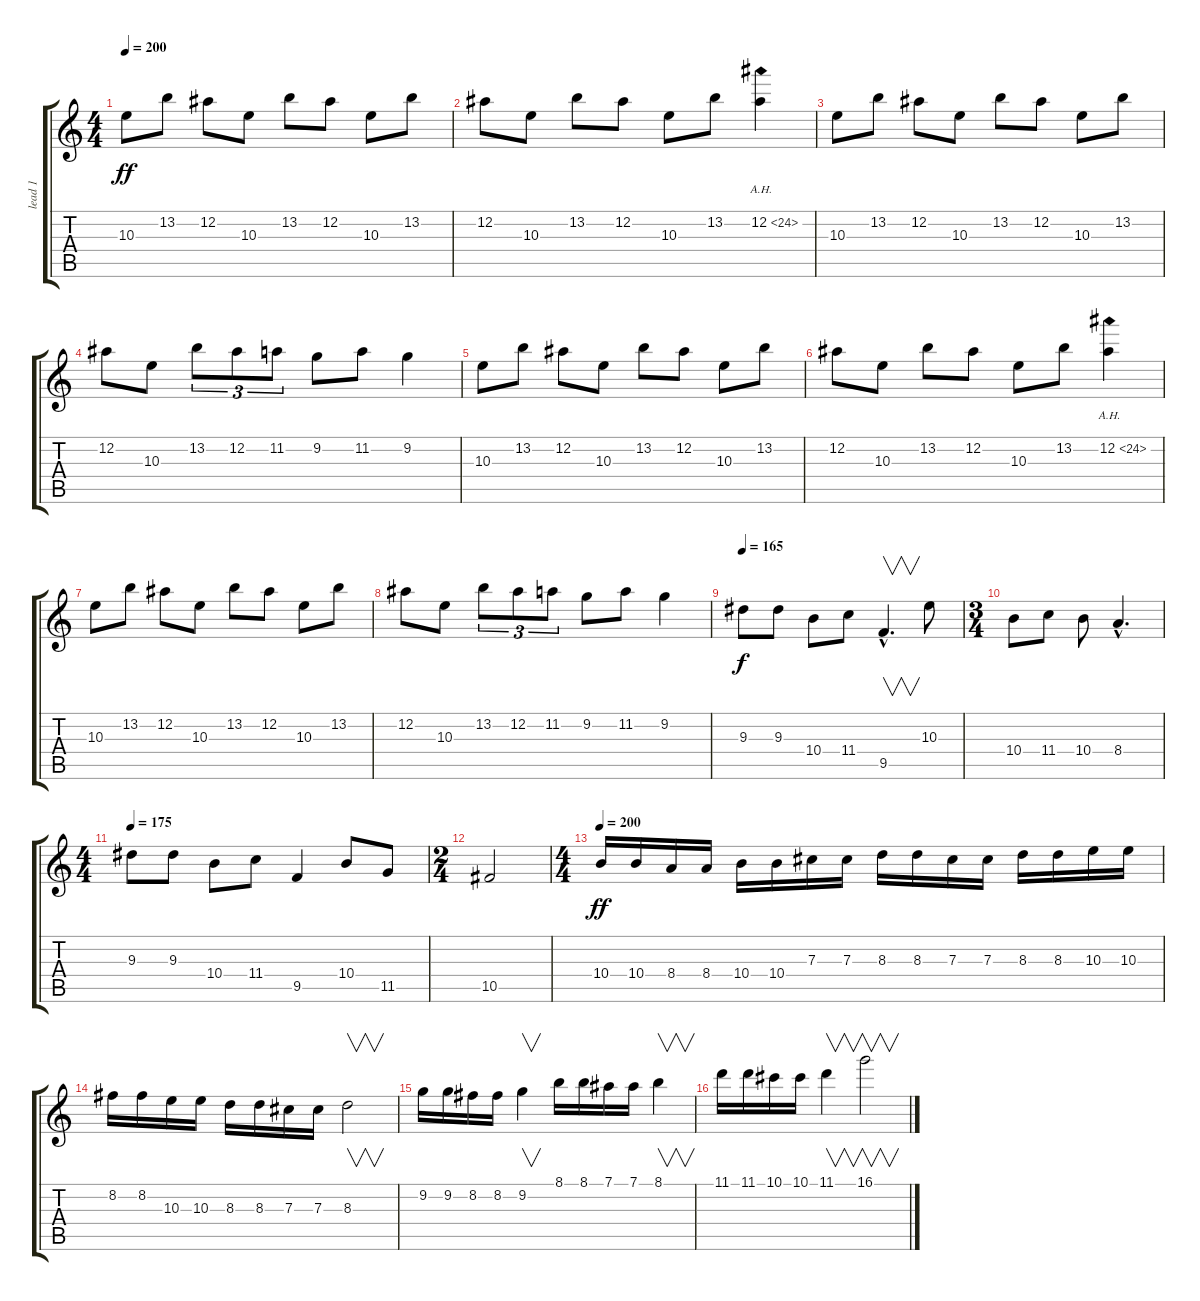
\track ("lead 1" "lead 1") {instrument distortionguitar}
\staff {score tabs}
\tuning (Eb4 Bb3 Gb3 Db3 Ab2 Eb2) {hide}
\ts (4 4)
\tempo 200
\clef g2
\ks c
10.3.8{dy ff instrument distortionguitar} 13.2.8 12.2.8 10.3.8 13.2.8 12.2.8 10.3.8 13.2.8 |
12.2.8 10.3.8 13.2.8 12.2.8 10.3.8 13.2.8 12.2{ah 12}.4 |
10.3.8 13.2.8 12.2.8 10.3.8 13.2.8 12.2.8 10.3.8 13.2.8 |
12.2.8 10.3.8 13.2.8{tu (3 2)} 12.2.8{tu (3 2)} 11.2.8{tu (3 2)} 9.2.8 11.2.8 9.2.4 |
10.3.8 13.2.8 12.2.8 10.3.8 13.2.8 12.2.8 10.3.8 13.2.8 |
12.2.8 10.3.8 13.2.8 12.2.8 10.3.8 13.2.8 12.2{ah 12}.4 |
10.3.8 13.2.8 12.2.8 10.3.8 13.2.8 12.2.8 10.3.8 13.2.8 |
12.2.8 10.3.8 13.2.8{tu (3 2)} 12.2.8{tu (3 2)} 11.2.8{tu (3 2)} 9.2.8 11.2.8 9.2.4 |
\tempo 165
9.3.8{dy f} 9.3.8 10.4.8 11.4.8 9.5{hac}.4{v d} 10.3.8 |
\ts (3 4)
10.4.8 11.4.8 10.4.8 8.4{hac}.4{d} |
\ts (4 4)
\tempo 175
9.3.8 9.3.8 10.4.8 11.4.8 9.5.4 10.4.8 11.5.8 |
\ts (2 4)
10.5.2 |
\ts (4 4)
\tempo 200
10.4.16{dy ff} 10.4.16 8.4.16 8.4.16 10.4.16 10.4.16 7.3.16 7.3.16 8.3.16 8.3.16 7.3.16 7.3.16 8.3.16 8.3.16 10.3.16 10.3.16 |
8.2.16 8.2.16 10.3.16 10.3.16 8.3.16 8.3.16 7.3.16 7.3.16 8.3.2{v} |
9.2.16 9.2.16 8.2.16 8.2.16 9.2.4{v} 8.1.16 8.1.16 7.1.16 7.1.16 8.1.4{v} |
11.1.16 11.1.16 10.1.16 10.1.16 11.1.4{v} 16.1.2{v}
